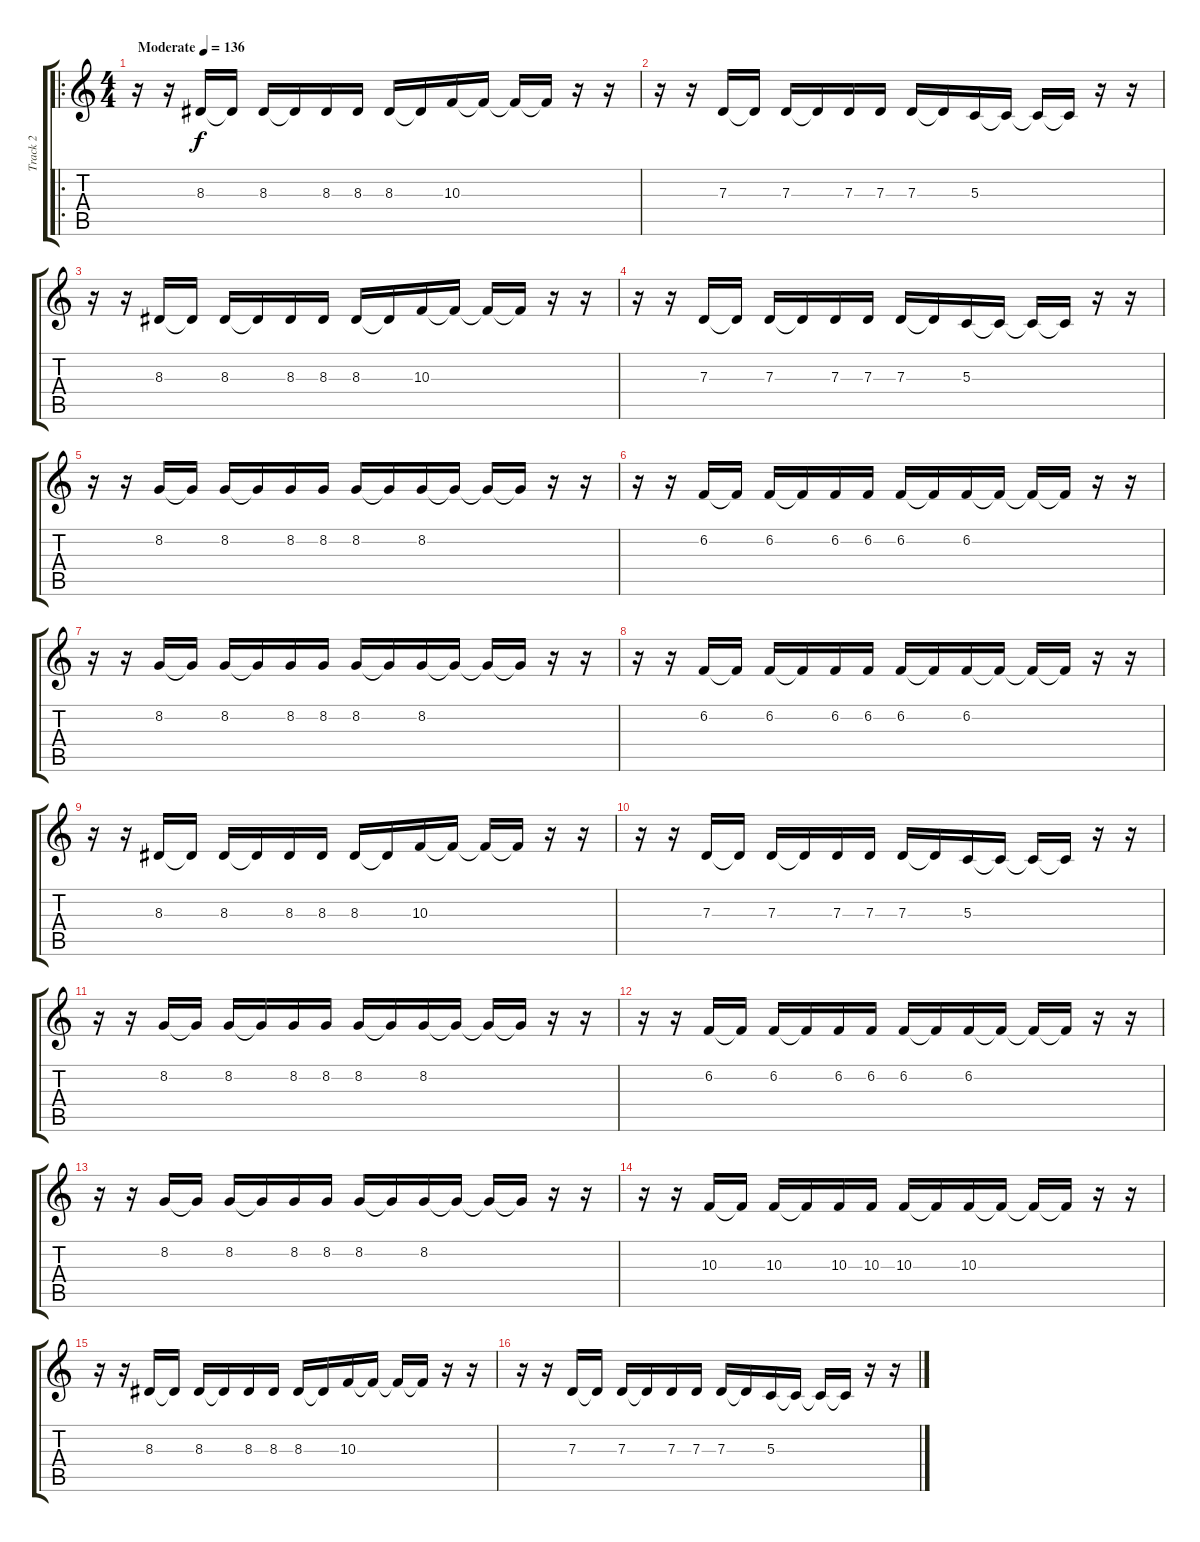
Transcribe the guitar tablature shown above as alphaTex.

\track ("Track 2" "Track 2") {instrument lead5charang}
\staff {score tabs}
\tuning (E4 B3 G3 D3 A2 E2) {hide}
\ro
\ts (4 4)
\tempo (136 "Moderate")
\clef g2
\ks c
r.16{dy f instrument lead5charang} r.16 8.3.16 8.3{t}.16 8.3.16 8.3{t}.16 8.3.16 8.3.16 8.3.16 8.3{t}.16 10.3.16 10.3{t}.16 10.3{t}.16 10.3{t}.16 r.16 r.16 |
r.16 r.16 7.3.16 7.3{t}.16 7.3.16 7.3{t}.16 7.3.16 7.3.16 7.3.16 7.3{t}.16 5.3.16 5.3{t}.16 5.3{t}.16 5.3{t}.16 r.16 r.16 |
r.16 r.16 8.3.16 8.3{t}.16 8.3.16 8.3{t}.16 8.3.16 8.3.16 8.3.16 8.3{t}.16 10.3.16 10.3{t}.16 10.3{t}.16 10.3{t}.16 r.16 r.16 |
r.16 r.16 7.3.16 7.3{t}.16 7.3.16 7.3{t}.16 7.3.16 7.3.16 7.3.16 7.3{t}.16 5.3.16 5.3{t}.16 5.3{t}.16 5.3{t}.16 r.16 r.16 |
r.16 r.16 8.2.16 8.2{t}.16 8.2.16 8.2{t}.16 8.2.16 8.2.16 8.2.16 8.2{t}.16 8.2.16 8.2{t}.16 8.2{t}.16 8.2{t}.16 r.16 r.16 |
r.16 r.16 6.2.16 6.2{t}.16 6.2.16 6.2{t}.16 6.2.16 6.2.16 6.2.16 6.2{t}.16 6.2.16 6.2{t}.16 6.2{t}.16 6.2{t}.16 r.16 r.16 |
r.16 r.16 8.2.16 8.2{t}.16 8.2.16 8.2{t}.16 8.2.16 8.2.16 8.2.16 8.2{t}.16 8.2.16 8.2{t}.16 8.2{t}.16 8.2{t}.16 r.16 r.16 |
r.16 r.16 6.2.16 6.2{t}.16 6.2.16 6.2{t}.16 6.2.16 6.2.16 6.2.16 6.2{t}.16 6.2.16 6.2{t}.16 6.2{t}.16 6.2{t}.16 r.16 r.16 |
r.16 r.16 8.3.16 8.3{t}.16 8.3.16 8.3{t}.16 8.3.16 8.3.16 8.3.16 8.3{t}.16 10.3.16 10.3{t}.16 10.3{t}.16 10.3{t}.16 r.16 r.16 |
r.16 r.16 7.3.16 7.3{t}.16 7.3.16 7.3{t}.16 7.3.16 7.3.16 7.3.16 7.3{t}.16 5.3.16 5.3{t}.16 5.3{t}.16 5.3{t}.16 r.16 r.16 |
r.16 r.16 8.2.16 8.2{t}.16 8.2.16 8.2{t}.16 8.2.16 8.2.16 8.2.16 8.2{t}.16 8.2.16 8.2{t}.16 8.2{t}.16 8.2{t}.16 r.16 r.16 |
r.16 r.16 6.2.16 6.2{t}.16 6.2.16 6.2{t}.16 6.2.16 6.2.16 6.2.16 6.2{t}.16 6.2.16 6.2{t}.16 6.2{t}.16 6.2{t}.16 r.16 r.16 |
r.16 r.16 8.2.16 8.2{t}.16 8.2.16 8.2{t}.16 8.2.16 8.2.16 8.2.16 8.2{t}.16 8.2.16 8.2{t}.16 8.2{t}.16 8.2{t}.16 r.16 r.16 |
r.16 r.16 10.3.16 10.3{t}.16 10.3.16 10.3{t}.16 10.3.16 10.3.16 10.3.16 10.3{t}.16 10.3.16 10.3{t}.16 10.3{t}.16 10.3{t}.16 r.16 r.16 |
r.16 r.16 8.3.16 8.3{t}.16 8.3.16 8.3{t}.16 8.3.16 8.3.16 8.3.16 8.3{t}.16 10.3.16 10.3{t}.16 10.3{t}.16 10.3{t}.16 r.16 r.16 |
r.16 r.16 7.3.16 7.3{t}.16 7.3.16 7.3{t}.16 7.3.16 7.3.16 7.3.16 7.3{t}.16 5.3.16 5.3{t}.16 5.3{t}.16 5.3{t}.16 r.16 r.16
